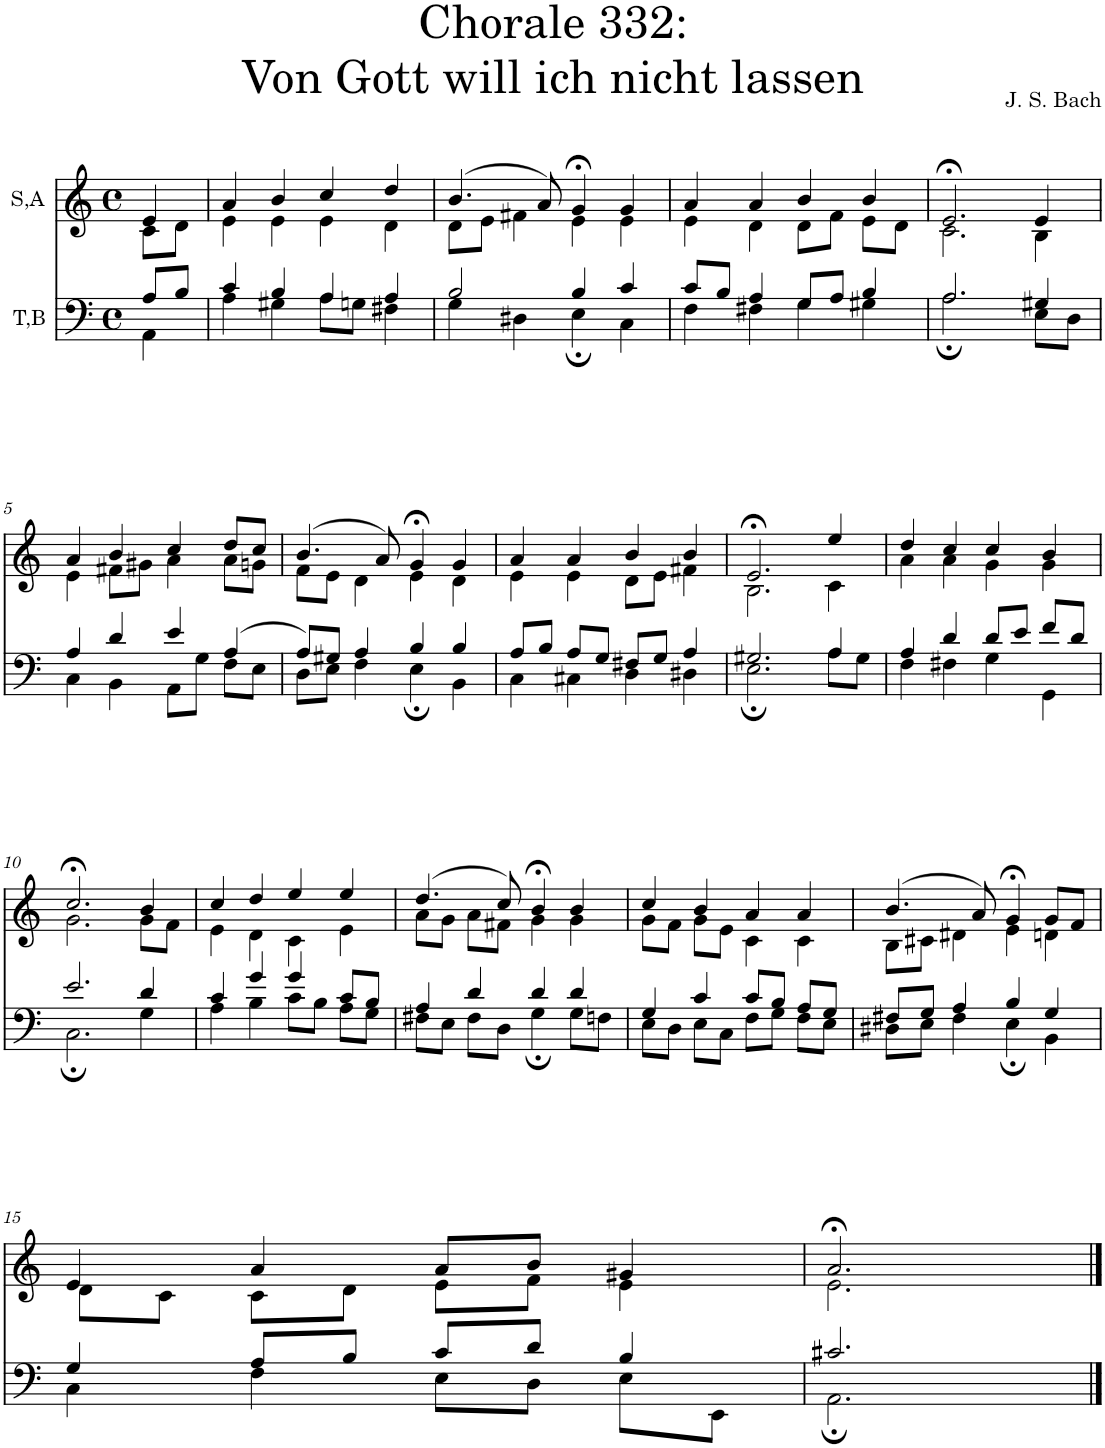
**kern	**kern
*part2	*part1
*staff2	*staff1
*I"T,B	*I"S,A
*clefF4	*clefG2
*k[]	*k[]
*M4/4	*M4/4
*met(c)	*met(c)
=	=
*^	*^
8A/L	4AA\	4e/	8c\L
8B/J	.	.	8d\J
=1	=1	=1	=1
4c/	4A\	4a/	4e\
4B/	4G#X\	4b/	4e\
4A/	8A\L	4cc/	4e\
.	8Gn\J	.	.
4A/	4F#X\	4dd/	4d\
=2	=2	=2	=2
2B/	4G\	(>4.b/	8d\L
.	.	.	8e\J
.	4D#X\	.	4f#X\
.	.	8a/)	.
4B/	4E;\	4g;</	4e\
4c/	4C\	4g/	4e\
=3	=3	=3	=3
8c/L	4F\	4a/	4e\
8B/J	.	.	.
4A/	4F#X\	4a/	4d\
8G/L	4G\	4b/	8d\L
8A/J	.	.	8f\J
4B/	4G#X\	4b/	8e\L
.	.	.	8d\J
=4	=4	=4	=4
2.A/	2.A;\	2.e;</	2.c\
4G#X/	8E\L	4e/	4B\
.	8D\J	.	.
!!LO:LB:g=z	!!
=5	=5	=5	=5
4A/	4C\	4a/	4e\
4d/	4BB\	4b/	8f#X\L
.	.	.	8g#X\J
4e/	8AA\L	4cc/	4a\
.	8G\J	.	.
(>4A/	8F\L	8dd/L	8a\L
.	8E\J	8cc/J	8gn\J
=6	=6	=6	=6
8A/L)	8D\L	(>4.b/	8f\L
8G#X/J	8E\J	.	8e\J
4A/	4F\	.	4d\
.	.	8a/)	.
4B/	4E;\	4g;</	4e\
4B/	4BB\	4g/	4d\
=7	=7	=7	=7
8A/L	4C\	4a/	4e\
8B/J	.	.	.
8A/L	4C#X\	4a/	4e\
8G/J	.	.	.
8F#X/L	4D\	4b/	8d\L
8G/J	.	.	8e\J
4A/	4D#X\	4b/	4f#X\
=8	=8	=8	=8
2.G#X/	2.E;\	2.e;</	2.B\
4A/	8A\L	4ee/	4c\
.	8G#\J	.	.
=9	=9	=9	=9
4A/	4F\	4dd/	4a\
4d/	4F#X\	4cc/	4a\
8d/L	4G\	4cc/	4g\
8e/J	.	.	.
8f/L	4GG\	4b/	4g\
8d/J	.	.	.
!!LO:LB:g=z	!!
=10	=10	=10	=10
2.e/	2.C;\	2.cc;</	2.g\
4d/	4G\	4b/	8g\L
.	.	.	8f\J
=11	=11	=11	=11
4c/	4A\	4cc/	4e\
4g/	4B\	4dd/	4d\
4g/	8c\L	4ee/	4c\
.	8B\J	.	.
8c/L	8A\L	4ee/	4e\
8B/J	8G\J	.	.
=12	=12	=12	=12
4A/	8F#X\L	(>4.dd/	8a\L
.	8E\J	.	8g\J
4d/	8F#\L	.	8a\L
.	8D\J	8cc/)	8f#X\J
4d/	4G;\	4b;</	4g\
4d/	8G\L	4b/	4g\
.	8Fn\J	.	.
=13	=13	=13	=13
4G/	8E\L	4cc/	8g\L
.	8D\J	.	8f\J
4c/	8E\L	4b/	8g\L
.	8C\J	.	8e\J
8c/L	8F\L	4a/	4c\
8B/J	8G\J	.	.
8A/L	8F\L	4a/	4c\
8G/J	8E\J	.	.
=14	=14	=14	=14
8F#X/L	8D#X\L	(>4.b/	8B\L
8G/J	8E\J	.	8c#X\J
4A/	4F#\	.	4d#X\
.	.	8a/)	.
4B/	4E;\	4g;</	4e\
4G/	4BB\	8g/L	4dn\
.	.	8f/J	.
!!LO:LB:g=z	!!
=15	=15	=15	=15
4G/	4C\	4e/	8d\L
.	.	.	8c\J
8A/L	4F\	4a/	8c\L
8B/J	.	.	8d\J
8c/L	8E\L	8a/L	8e\L
8d/J	8D\J	8b/J	8f\J
4B/	8E\L	4g#X/	4e\
.	8EE\J	.	.
=16	=16	=16	=16
2.c#X/	2.AA;\	2.a;</	2.e\
*v	*v	*	*
*	*v	*v
==	==
*-	*-
